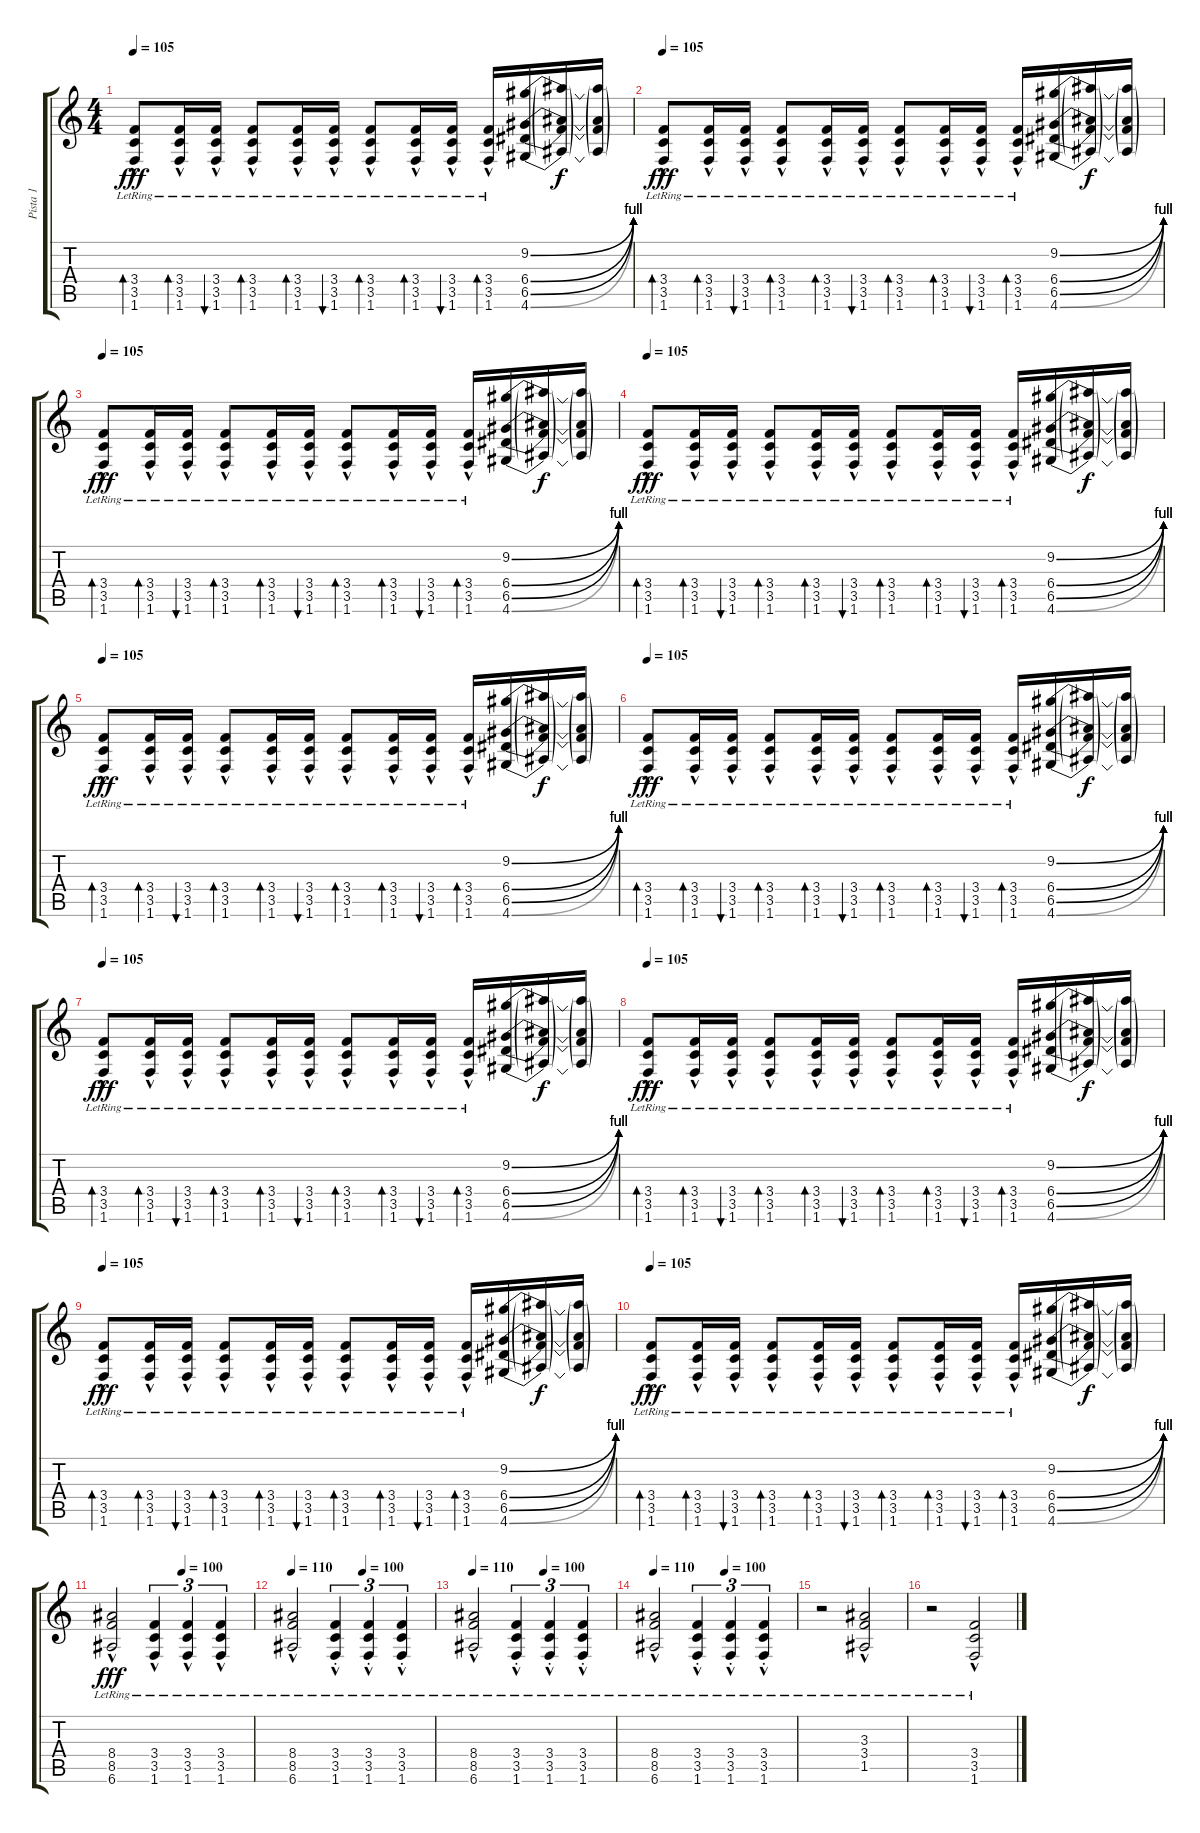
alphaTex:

\track ("Pista 1" "Pista 1") {instrument distortionguitar}
\staff {score tabs}
\tuning (E4 B3 G3 D3 A2 E2) {hide}
\ts (4 4)
\tempo 105
\clef g2
\ks c
(3.4{hac lr} 3.5{hac lr} 1.6{hac lr}).8{bd 30 dy fff} (3.4{hac lr} 3.5{hac lr} 1.6{hac lr}).16{bd 30} (3.4{hac lr} 3.5{hac lr} 1.6{hac lr}).16{bu 30} (3.4{hac lr} 3.5{hac lr} 1.6{hac lr}).8{bd 30} (3.4{hac lr} 3.5{hac lr} 1.6{hac lr}).16{bd 30} (3.4{hac lr} 3.5{hac lr} 1.6{hac lr}).16{bu 30} (3.4{hac lr} 3.5{hac lr} 1.6{hac lr}).8{bd 30} (3.4{hac lr} 3.5{hac lr} 1.6{hac lr}).16{bd 30} (3.4{hac lr} 3.5{hac lr} 1.6{hac lr}).16{bu 30} (3.4{hac lr} 3.5{hac lr} 1.6{hac lr}).16{bd 30} (9.2{be (bend 0 0 60 4)} 6.4{be (bend 0 0 60 4)} 6.5{be (bend 0 0 60 4)} 4.6{be (bend 0 0 60 4)}).16 (9.2{t} 6.4{t} 6.5{t} 4.6{t}).16{dy f} (9.2{t} 6.4{t} 6.5{t} 4.6{t}).16 |
\tempo 105
(3.4{hac lr} 3.5{hac lr} 1.6{hac lr}).8{bd 30 dy fff} (3.4{hac lr} 3.5{hac lr} 1.6{hac lr}).16{bd 30} (3.4{hac lr} 3.5{hac lr} 1.6{hac lr}).16{bu 30} (3.4{hac lr} 3.5{hac lr} 1.6{hac lr}).8{bd 30} (3.4{hac lr} 3.5{hac lr} 1.6{hac lr}).16{bd 30} (3.4{hac lr} 3.5{hac lr} 1.6{hac lr}).16{bu 30} (3.4{hac lr} 3.5{hac lr} 1.6{hac lr}).8{bd 30} (3.4{hac lr} 3.5{hac lr} 1.6{hac lr}).16{bd 30} (3.4{hac lr} 3.5{hac lr} 1.6{hac lr}).16{bu 30} (3.4{hac lr} 3.5{hac lr} 1.6{hac lr}).16{bd 30} (9.2{be (bend 0 0 60 4)} 6.4{be (bend 0 0 60 4)} 6.5{be (bend 0 0 60 4)} 4.6{be (bend 0 0 60 4)}).16 (9.2{t} 6.4{t} 6.5{t} 4.6{t}).16{dy f} (9.2{t} 6.4{t} 6.5{t} 4.6{t}).16 |
\tempo 105
(3.4{hac lr} 3.5{hac lr} 1.6{hac lr}).8{bd 30 dy fff} (3.4{hac lr} 3.5{hac lr} 1.6{hac lr}).16{bd 30} (3.4{hac lr} 3.5{hac lr} 1.6{hac lr}).16{bu 30} (3.4{hac lr} 3.5{hac lr} 1.6{hac lr}).8{bd 30} (3.4{hac lr} 3.5{hac lr} 1.6{hac lr}).16{bd 30} (3.4{hac lr} 3.5{hac lr} 1.6{hac lr}).16{bu 30} (3.4{hac lr} 3.5{hac lr} 1.6{hac lr}).8{bd 30} (3.4{hac lr} 3.5{hac lr} 1.6{hac lr}).16{bd 30} (3.4{hac lr} 3.5{hac lr} 1.6{hac lr}).16{bu 30} (3.4{hac lr} 3.5{hac lr} 1.6{hac lr}).16{bd 30} (9.2{be (bend 0 0 60 4)} 6.4{be (bend 0 0 60 4)} 6.5{be (bend 0 0 60 4)} 4.6{be (bend 0 0 60 4)}).16 (9.2{t} 6.4{t} 6.5{t} 4.6{t}).16{dy f} (9.2{t} 6.4{t} 6.5{t} 4.6{t}).16 |
\tempo 105
(3.4{hac lr} 3.5{hac lr} 1.6{hac lr}).8{bd 30 dy fff} (3.4{hac lr} 3.5{hac lr} 1.6{hac lr}).16{bd 30} (3.4{hac lr} 3.5{hac lr} 1.6{hac lr}).16{bu 30} (3.4{hac lr} 3.5{hac lr} 1.6{hac lr}).8{bd 30} (3.4{hac lr} 3.5{hac lr} 1.6{hac lr}).16{bd 30} (3.4{hac lr} 3.5{hac lr} 1.6{hac lr}).16{bu 30} (3.4{hac lr} 3.5{hac lr} 1.6{hac lr}).8{bd 30} (3.4{hac lr} 3.5{hac lr} 1.6{hac lr}).16{bd 30} (3.4{hac lr} 3.5{hac lr} 1.6{hac lr}).16{bu 30} (3.4{hac lr} 3.5{hac lr} 1.6{hac lr}).16{bd 30} (9.2{be (bend 0 0 60 4)} 6.4{be (bend 0 0 60 4)} 6.5{be (bend 0 0 60 4)} 4.6{be (bend 0 0 60 4)}).16 (9.2{t} 6.4{t} 6.5{t} 4.6{t}).16{dy f} (9.2{t} 6.4{t} 6.5{t} 4.6{t}).16 |
\tempo 105
(3.4{hac lr} 3.5{hac lr} 1.6{hac lr}).8{bd 30 dy fff} (3.4{hac lr} 3.5{hac lr} 1.6{hac lr}).16{bd 30} (3.4{hac lr} 3.5{hac lr} 1.6{hac lr}).16{bu 30} (3.4{hac lr} 3.5{hac lr} 1.6{hac lr}).8{bd 30} (3.4{hac lr} 3.5{hac lr} 1.6{hac lr}).16{bd 30} (3.4{hac lr} 3.5{hac lr} 1.6{hac lr}).16{bu 30} (3.4{hac lr} 3.5{hac lr} 1.6{hac lr}).8{bd 30} (3.4{hac lr} 3.5{hac lr} 1.6{hac lr}).16{bd 30} (3.4{hac lr} 3.5{hac lr} 1.6{hac lr}).16{bu 30} (3.4{hac lr} 3.5{hac lr} 1.6{hac lr}).16{bd 30} (9.2{be (bend 0 0 60 4)} 6.4{be (bend 0 0 60 4)} 6.5{be (bend 0 0 60 4)} 4.6{be (bend 0 0 60 4)}).16 (9.2{t} 6.4{t} 6.5{t} 4.6{t}).16{dy f} (9.2{t} 6.4{t} 6.5{t} 4.6{t}).16 |
\tempo 105
(3.4{hac lr} 3.5{hac lr} 1.6{hac lr}).8{bd 30 dy fff} (3.4{hac lr} 3.5{hac lr} 1.6{hac lr}).16{bd 30} (3.4{hac lr} 3.5{hac lr} 1.6{hac lr}).16{bu 30} (3.4{hac lr} 3.5{hac lr} 1.6{hac lr}).8{bd 30} (3.4{hac lr} 3.5{hac lr} 1.6{hac lr}).16{bd 30} (3.4{hac lr} 3.5{hac lr} 1.6{hac lr}).16{bu 30} (3.4{hac lr} 3.5{hac lr} 1.6{hac lr}).8{bd 30} (3.4{hac lr} 3.5{hac lr} 1.6{hac lr}).16{bd 30} (3.4{hac lr} 3.5{hac lr} 1.6{hac lr}).16{bu 30} (3.4{hac lr} 3.5{hac lr} 1.6{hac lr}).16{bd 30} (9.2{be (bend 0 0 60 4)} 6.4{be (bend 0 0 60 4)} 6.5{be (bend 0 0 60 4)} 4.6{be (bend 0 0 60 4)}).16 (9.2{t} 6.4{t} 6.5{t} 4.6{t}).16{dy f} (9.2{t} 6.4{t} 6.5{t} 4.6{t}).16 |
\tempo 105
(3.4{hac lr} 3.5{hac lr} 1.6{hac lr}).8{bd 30 dy fff} (3.4{hac lr} 3.5{hac lr} 1.6{hac lr}).16{bd 30} (3.4{hac lr} 3.5{hac lr} 1.6{hac lr}).16{bu 30} (3.4{hac lr} 3.5{hac lr} 1.6{hac lr}).8{bd 30} (3.4{hac lr} 3.5{hac lr} 1.6{hac lr}).16{bd 30} (3.4{hac lr} 3.5{hac lr} 1.6{hac lr}).16{bu 30} (3.4{hac lr} 3.5{hac lr} 1.6{hac lr}).8{bd 30} (3.4{hac lr} 3.5{hac lr} 1.6{hac lr}).16{bd 30} (3.4{hac lr} 3.5{hac lr} 1.6{hac lr}).16{bu 30} (3.4{hac lr} 3.5{hac lr} 1.6{hac lr}).16{bd 30} (9.2{be (bend 0 0 60 4)} 6.4{be (bend 0 0 60 4)} 6.5{be (bend 0 0 60 4)} 4.6{be (bend 0 0 60 4)}).16 (9.2{t} 6.4{t} 6.5{t} 4.6{t}).16{dy f} (9.2{t} 6.4{t} 6.5{t} 4.6{t}).16 |
\tempo 105
(3.4{hac lr} 3.5{hac lr} 1.6{hac lr}).8{bd 30 dy fff} (3.4{hac lr} 3.5{hac lr} 1.6{hac lr}).16{bd 30} (3.4{hac lr} 3.5{hac lr} 1.6{hac lr}).16{bu 30} (3.4{hac lr} 3.5{hac lr} 1.6{hac lr}).8{bd 30} (3.4{hac lr} 3.5{hac lr} 1.6{hac lr}).16{bd 30} (3.4{hac lr} 3.5{hac lr} 1.6{hac lr}).16{bu 30} (3.4{hac lr} 3.5{hac lr} 1.6{hac lr}).8{bd 30} (3.4{hac lr} 3.5{hac lr} 1.6{hac lr}).16{bd 30} (3.4{hac lr} 3.5{hac lr} 1.6{hac lr}).16{bu 30} (3.4{hac lr} 3.5{hac lr} 1.6{hac lr}).16{bd 30} (9.2{be (bend 0 0 60 4)} 6.4{be (bend 0 0 60 4)} 6.5{be (bend 0 0 60 4)} 4.6{be (bend 0 0 60 4)}).16 (9.2{t} 6.4{t} 6.5{t} 4.6{t}).16{dy f} (9.2{t} 6.4{t} 6.5{t} 4.6{t}).16 |
\tempo 105
(3.4{hac lr} 3.5{hac lr} 1.6{hac lr}).8{bd 30 dy fff} (3.4{hac lr} 3.5{hac lr} 1.6{hac lr}).16{bd 30} (3.4{hac lr} 3.5{hac lr} 1.6{hac lr}).16{bu 30} (3.4{hac lr} 3.5{hac lr} 1.6{hac lr}).8{bd 30} (3.4{hac lr} 3.5{hac lr} 1.6{hac lr}).16{bd 30} (3.4{hac lr} 3.5{hac lr} 1.6{hac lr}).16{bu 30} (3.4{hac lr} 3.5{hac lr} 1.6{hac lr}).8{bd 30} (3.4{hac lr} 3.5{hac lr} 1.6{hac lr}).16{bd 30} (3.4{hac lr} 3.5{hac lr} 1.6{hac lr}).16{bu 30} (3.4{hac lr} 3.5{hac lr} 1.6{hac lr}).16{bd 30} (9.2{be (bend 0 0 60 4)} 6.4{be (bend 0 0 60 4)} 6.5{be (bend 0 0 60 4)} 4.6{be (bend 0 0 60 4)}).16 (9.2{t} 6.4{t} 6.5{t} 4.6{t}).16{dy f} (9.2{t} 6.4{t} 6.5{t} 4.6{t}).16 |
\tempo 105
(3.4{hac lr} 3.5{hac lr} 1.6{hac lr}).8{bd 30 dy fff} (3.4{hac lr} 3.5{hac lr} 1.6{hac lr}).16{bd 30} (3.4{hac lr} 3.5{hac lr} 1.6{hac lr}).16{bu 30} (3.4{hac lr} 3.5{hac lr} 1.6{hac lr}).8{bd 30} (3.4{hac lr} 3.5{hac lr} 1.6{hac lr}).16{bd 30} (3.4{hac lr} 3.5{hac lr} 1.6{hac lr}).16{bu 30} (3.4{hac lr} 3.5{hac lr} 1.6{hac lr}).8{bd 30} (3.4{hac lr} 3.5{hac lr} 1.6{hac lr}).16{bd 30} (3.4{hac lr} 3.5{hac lr} 1.6{hac lr}).16{bu 30} (3.4{hac lr} 3.5{hac lr} 1.6{hac lr}).16{bd 30} (9.2{be (bend 0 0 60 4)} 6.4{be (bend 0 0 60 4)} 6.5{be (bend 0 0 60 4)} 4.6{be (bend 0 0 60 4)}).16 (9.2{t} 6.4{t} 6.5{t} 4.6{t}).16{dy f} (9.2{t} 6.4{t} 6.5{t} 4.6{t}).16 |
\tempo (100 0.5)
(8.4{hac lr} 8.5{hac lr} 6.6{hac lr}).2{dy fff} (3.4{hac lr} 3.5{hac lr} 1.6{hac lr}).4{tu (3 2)} (3.4{hac lr} 3.5{hac lr} 1.6{hac lr}).4{tu (3 2)} (3.4{hac lr} 3.5{hac lr} 1.6{hac lr}).4{tu (3 2)} |
\tempo 110
\tempo (100 0.5)
(8.4{hac lr} 8.5{hac lr} 6.6{hac lr}).2 (3.4{hac st lr} 3.5{hac st lr} 1.6{hac st lr}).4{tu (3 2)} (3.4{hac st lr} 3.5{hac st lr} 1.6{hac st lr}).4{tu (3 2)} (3.4{hac st lr} 3.5{hac st lr} 1.6{hac st lr}).4{tu (3 2)} |
\tempo 110
\tempo (100 0.5)
(8.4{hac lr} 8.5{hac lr} 6.6{hac lr}).2 (3.4{hac st lr} 3.5{hac st lr} 1.6{hac st lr}).4{tu (3 2)} (3.4{hac st lr} 3.5{hac st lr} 1.6{hac st lr}).4{tu (3 2)} (3.4{hac st lr} 3.5{hac st lr} 1.6{hac st lr}).4{tu (3 2)} |
\tempo 110
\tempo (100 0.5)
(8.4{hac lr} 8.5{hac lr} 6.6{hac lr}).2 (3.4{hac st lr} 3.5{hac st lr} 1.6{hac st lr}).4{tu (3 2)} (3.4{hac st lr} 3.5{hac st lr} 1.6{hac st lr}).4{tu (3 2)} (3.4{hac st lr} 3.5{hac st lr} 1.6{hac st lr}).4{tu (3 2)} |
r.2 (3.3{hac lr} 3.4{hac lr} 1.5{hac lr}).2 |
r.2 (3.4{hac lr} 3.5{hac lr} 1.6{hac lr}).2
